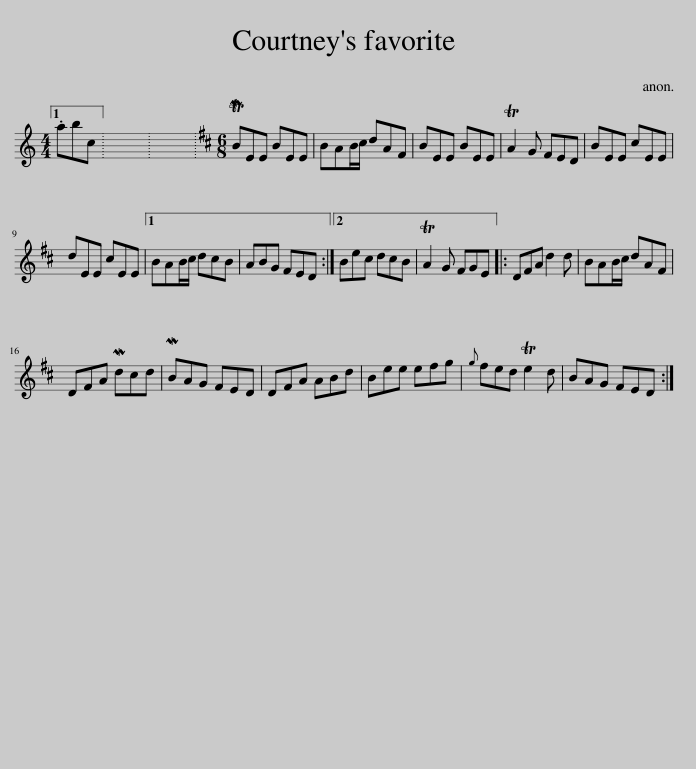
X:1
L:1/8
M:4/4
I:linebreak $
K:C
V:1 treble
V:1
 .abc || x8 | x8 |[K:D][M:6/8] MTBEE BEE | BAB/c/ dAF | %5
 BEE BEE | TA2 G FED | BEE cEE |$ dEE cEE |1 BAB/c/ dcB | %10
 ABG FED :|2 Bec dcB | TA2 G FGE |: DFA d2 d | BAB/c/ dAF |$ %15
 DFA Mdcd | MBAG FED | DFA ABd | Bee efg |{g} fed Te2 d | %20
 BAG FED :| %21
